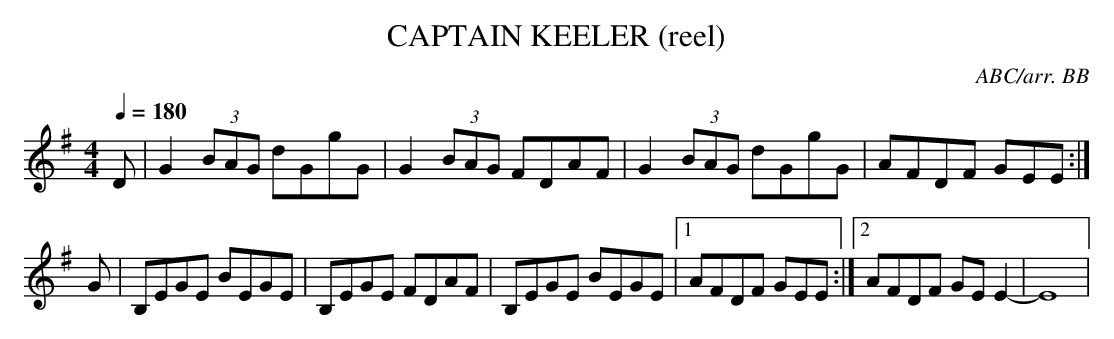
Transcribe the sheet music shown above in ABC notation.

X:1
T:CAPTAIN KEELER (reel)
C:ABC/arr. BB
Y:"reel"
Q:1/4=180
M:4/4
L:1/8
K:Em % source key = Gm
D|G2 (3BAG dGgG|G2 (3BAG FDAF|G2 (3BAG dGgG|AFDF GEE :|
G|B,EGE BEGE|B,EGE FDAF|B,EGE BEGE|1AFDF GEE :|2AFDF GEE2-|E8|
